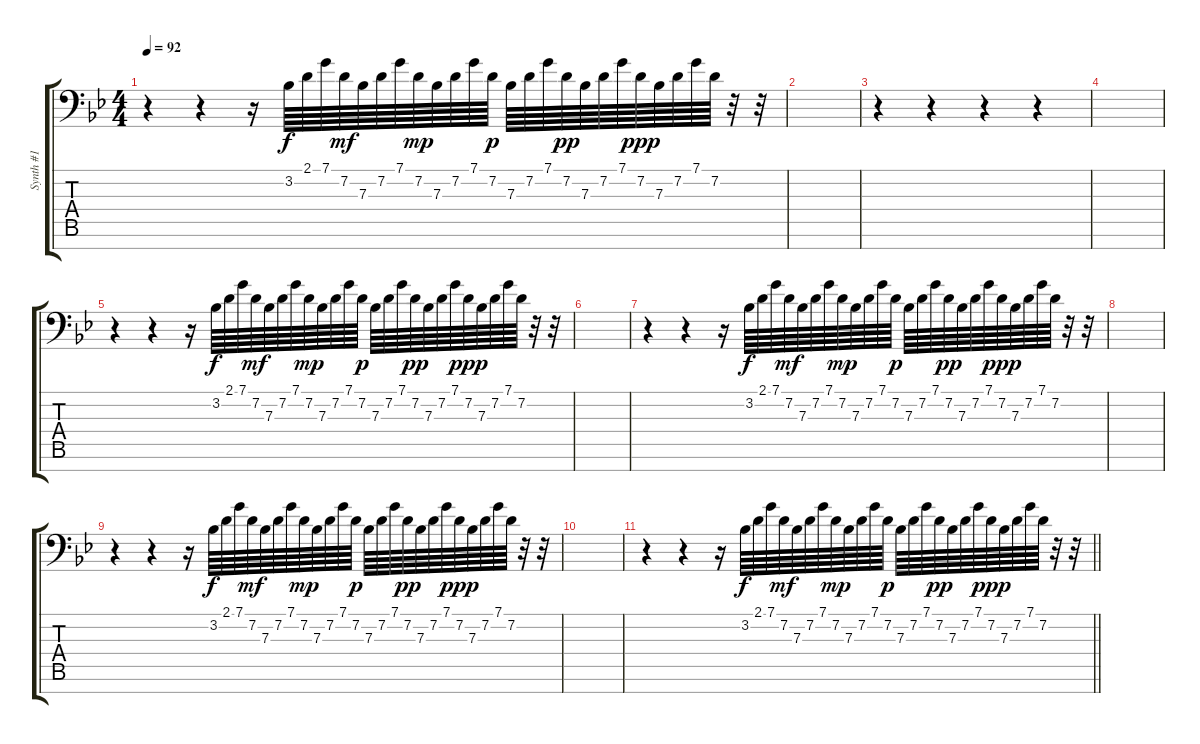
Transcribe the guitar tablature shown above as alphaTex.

\track ("Synth #1" "Synth #1") {instrument electricpiano1}
\staff {score tabs}
\tuning (C4 G3 Eb3 Bb2 F2 C2 G1) {hide}
\ts (4 4)
\tempo 92
\clef f4
\ks bb
r.4{dy f} r.4 r.16{instrument fx3crystal} 3.2.64{balance 16} 2.1.64{balance 0} 7.1.64{balance 16} 7.2.64{dy mf balance 0} 7.3.64{balance 16} 7.2.64{balance 0} 7.1.64{balance 16} 7.2.64{dy mp balance 0} 7.3.64{balance 16} 7.2.64{balance 0} 7.1.64{balance 16} 7.2.64{dy p balance 0} 7.3.64{balance 16} 7.2.64{balance 0} 7.1.64{balance 16} 7.2.64{dy pp balance 0} 7.3.64{balance 16} 7.2.64{balance 0} 7.1.64{balance 16} 7.2.64{dy ppp balance 0} 7.3.64{balance 16} 7.2.64{balance 0} 7.1.64{balance 16} 7.2.64{balance 8} r.32 r.32 |
|
r.4 r.4 r.4 r.4 |
|
r.4 r.4 r.16{instrument fx3crystal} 3.2.64{dy f balance 16} 2.1.64{balance 0} 7.1.64{balance 16} 7.2.64{dy mf balance 0} 7.3.64{balance 16} 7.2.64{balance 0} 7.1.64{balance 16} 7.2.64{dy mp balance 0} 7.3.64{balance 16} 7.2.64{balance 0} 7.1.64{balance 16} 7.2.64{dy p balance 0} 7.3.64{balance 16} 7.2.64{balance 0} 7.1.64{balance 16} 7.2.64{dy pp balance 0} 7.3.64{balance 16} 7.2.64{balance 0} 7.1.64{balance 16} 7.2.64{dy ppp balance 0} 7.3.64{balance 16} 7.2.64{balance 0} 7.1.64{balance 16} 7.2.64{balance 8} r.32 r.32 |
|
r.4 r.4 r.16{instrument fx3crystal} 3.2.64{dy f balance 16} 2.1.64{balance 0} 7.1.64{balance 16} 7.2.64{dy mf balance 0} 7.3.64{balance 16} 7.2.64{balance 0} 7.1.64{balance 16} 7.2.64{dy mp balance 0} 7.3.64{balance 16} 7.2.64{balance 0} 7.1.64{balance 16} 7.2.64{dy p balance 0} 7.3.64{balance 16} 7.2.64{balance 0} 7.1.64{balance 16} 7.2.64{dy pp balance 0} 7.3.64{balance 16} 7.2.64{balance 0} 7.1.64{balance 16} 7.2.64{dy ppp balance 0} 7.3.64{balance 16} 7.2.64{balance 0} 7.1.64{balance 16} 7.2.64{balance 8} r.32 r.32 |
|
r.4 r.4 r.16{instrument fx3crystal} 3.2.64{dy f balance 16} 2.1.64{balance 0} 7.1.64{balance 16} 7.2.64{dy mf balance 0} 7.3.64{balance 16} 7.2.64{balance 0} 7.1.64{balance 16} 7.2.64{dy mp balance 0} 7.3.64{balance 16} 7.2.64{balance 0} 7.1.64{balance 16} 7.2.64{dy p balance 0} 7.3.64{balance 16} 7.2.64{balance 0} 7.1.64{balance 16} 7.2.64{dy pp balance 0} 7.3.64{balance 16} 7.2.64{balance 0} 7.1.64{balance 16} 7.2.64{dy ppp balance 0} 7.3.64{balance 16} 7.2.64{balance 0} 7.1.64{balance 16} 7.2.64{balance 8} r.32 r.32 |
|
\barLineRight lightlight
r.4 r.4 r.16{instrument fx3crystal} 3.2.64{dy f balance 16} 2.1.64{balance 0} 7.1.64{balance 16} 7.2.64{dy mf balance 0} 7.3.64{balance 16} 7.2.64{balance 0} 7.1.64{balance 16} 7.2.64{dy mp balance 0} 7.3.64{balance 16} 7.2.64{balance 0} 7.1.64{balance 16} 7.2.64{dy p balance 0} 7.3.64{balance 16} 7.2.64{balance 0} 7.1.64{balance 16} 7.2.64{dy pp balance 0} 7.3.64{balance 16} 7.2.64{balance 0} 7.1.64{balance 16} 7.2.64{dy ppp balance 0} 7.3.64{balance 16} 7.2.64{balance 0} 7.1.64{balance 16} 7.2.64{balance 8} r.32 r.32
